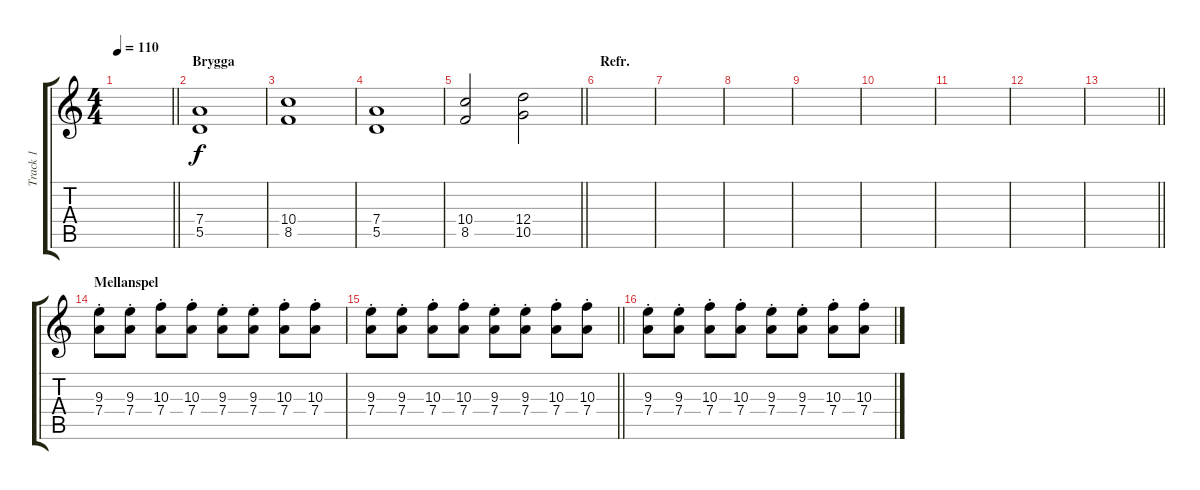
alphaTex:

\track ("Track 1" "Track 1") {instrument distortionguitar}
\staff {score tabs}
\tuning (E4 B3 G3 D3 A2 E2) {hide}
\ts (4 4)
\tempo 110
\clef g2
\barLineRight lightlight
\ks c
|
\section ("" "Brygga")
(7.4 5.5).1 |
(10.4 8.5).1 |
(7.4 5.5).1 |
\barLineRight lightlight
(10.4 8.5).2 (12.4 10.5).2 |
\section ("" "Refr.")
|
|
|
|
|
|
|
\barLineRight lightlight
|
\section ("" "Mellanspel")
(9.3{st} 7.4{st}).8 (9.3{st} 7.4{st}).8 (10.3{st} 7.4{st}).8 (10.3{st} 7.4{st}).8 (9.3{st} 7.4{st}).8 (9.3{st} 7.4{st}).8 (10.3{st} 7.4{st}).8 (10.3{st} 7.4{st}).8 |
\barLineRight lightlight
(9.3{st} 7.4{st}).8 (9.3{st} 7.4{st}).8 (10.3{st} 7.4{st}).8 (10.3{st} 7.4{st}).8 (9.3{st} 7.4{st}).8 (9.3{st} 7.4{st}).8 (10.3{st} 7.4{st}).8 (10.3{st} 7.4{st}).8 |
(9.3{st} 7.4{st}).8 (9.3{st} 7.4{st}).8 (10.3{st} 7.4{st}).8 (10.3{st} 7.4{st}).8 (9.3{st} 7.4{st}).8 (9.3{st} 7.4{st}).8 (10.3{st} 7.4{st}).8 (10.3{st} 7.4{st}).8
